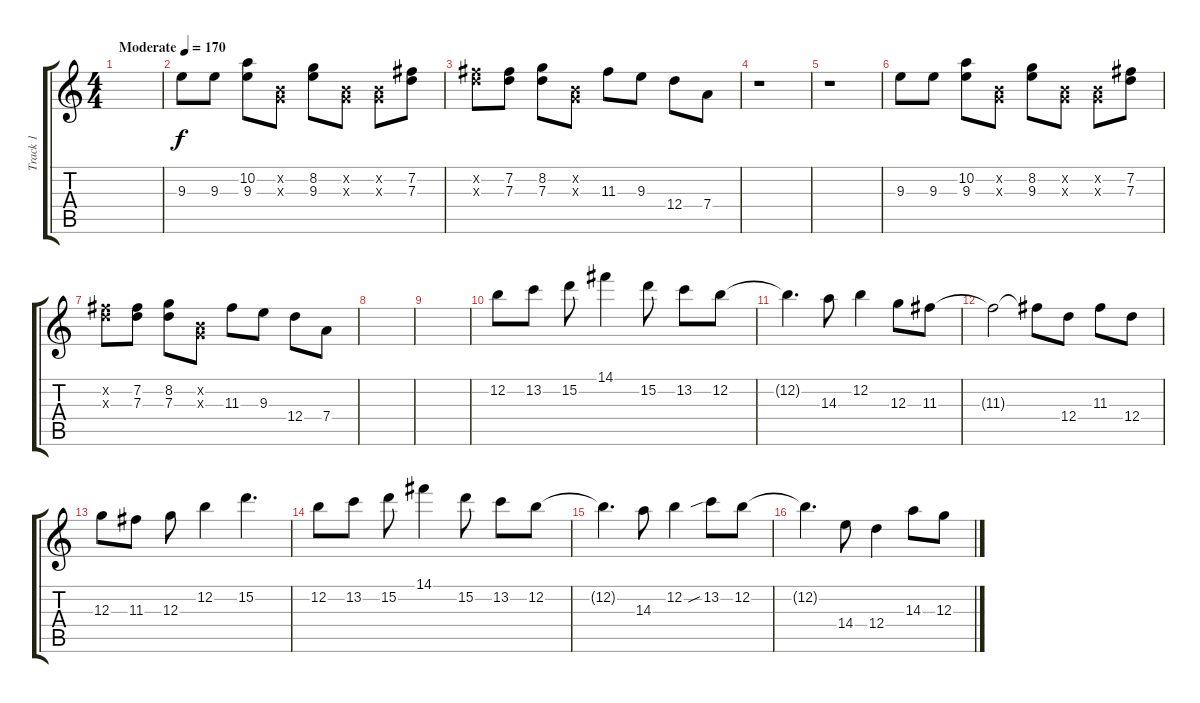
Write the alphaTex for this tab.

\track ("Track 1" "Track 1") {mute instrument distortionguitar}
\staff {score tabs}
\tuning (E4 B3 G3 D3 A2 E2) {hide}
\ts (4 4)
\tempo (170 "Moderate")
\clef g2
\ks c
|
9.3.8 9.3.8 (10.2 9.3).8 (0.2{x} 0.3{x}).8 (8.2 9.3).8 (0.2{x} 0.3{x}).8 (0.2{x} 0.3{x}).8 (7.2 7.3).8 |
(7.2{x} 7.3{x}).8 (7.2 7.3).8 (8.2 7.3).8 (0.2{x} 0.3{x}).8 11.3.8 9.3.8 12.4.8 7.4.8 |
r.1 |
r.1 |
9.3.8 9.3.8 (10.2 9.3).8 (0.2{x} 0.3{x}).8 (8.2 9.3).8 (0.2{x} 0.3{x}).8 (0.2{x} 0.3{x}).8 (7.2 7.3).8 |
(7.2{x} 7.3{x}).8 (7.2 7.3).8 (8.2 7.3).8 (0.2{x} 0.3{x}).8 11.3.8 9.3.8 12.4.8 7.4.8 |
|
|
12.2.8 13.2.8 15.2.8 14.1.4 15.2.8 13.2.8 12.2.8 |
12.2{t}.4{d} 14.3.8 12.2.4 12.3.8 11.3.8 |
11.3{t}.2 11.3{t}.8 12.4.8 11.3.8 12.4.8 |
12.3.8 11.3.8 12.3.8 12.2.4 15.2.4{d} |
12.2.8 13.2.8 15.2.8 14.1.4 15.2.8 13.2.8 12.2.8 |
12.2{t}.4{d} 14.3.8 12.2.4 13.2{sib}.8 12.2.8 |
12.2{t}.4{d} 14.4.8 12.4.4 14.3.8 12.3.8
